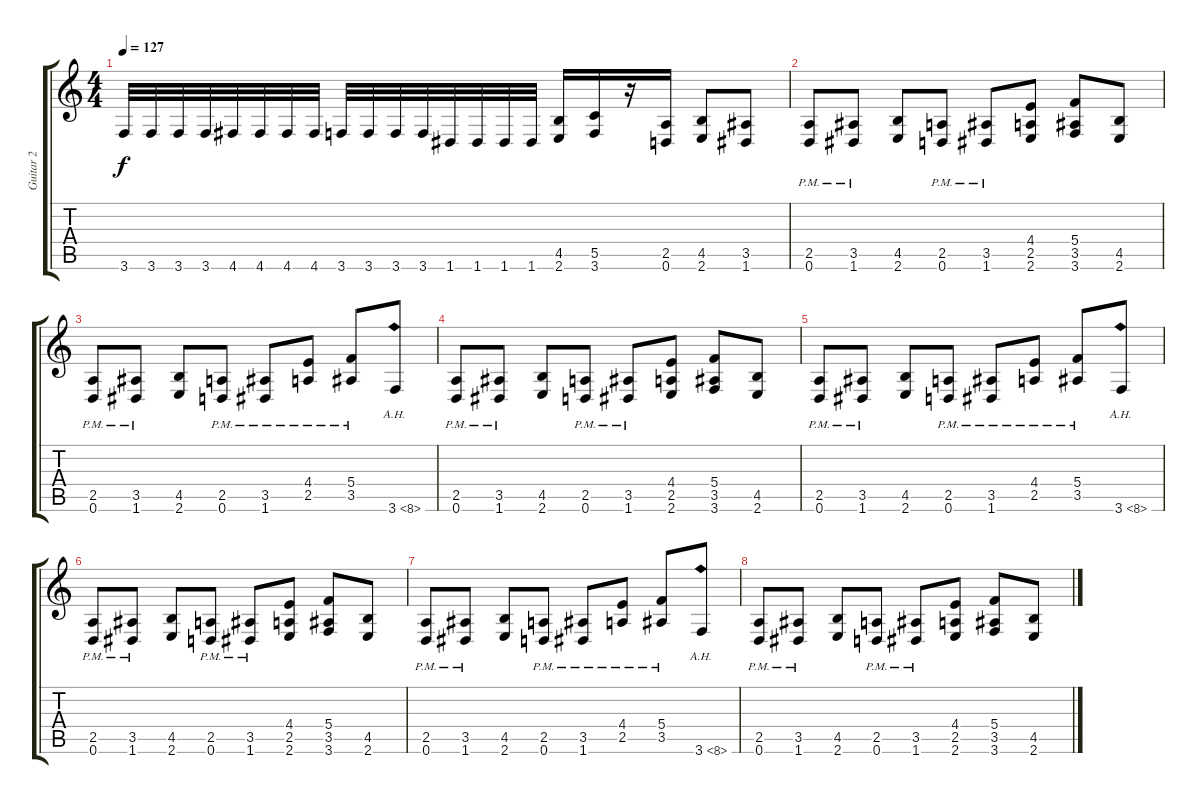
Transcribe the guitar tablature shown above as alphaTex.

\track ("Guitar 2" "Guitar 2") {instrument distortionguitar}
\staff {score tabs}
\tuning (D4 A3 F3 C3 G2 D2) {hide}
\ts (4 4)
\tempo 127
\clef g2
\ks c
3.6.32{dy f} 3.6.32 3.6.32 3.6.32 4.6.32 4.6.32 4.6.32 4.6.32 3.6.32 3.6.32 3.6.32 3.6.32 1.6.32 1.6.32 1.6.32 1.6.32 (4.5 2.6).16 (5.5 3.6).16 r.16 (2.5 0.6).16 (4.5 2.6).8 (3.5 1.6).8 |
(2.5{pm} 0.6{pm}).8 (3.5{pm} 1.6{pm}).8 (4.5 2.6).8 (2.5{pm} 0.6{pm}).8 (3.5{pm} 1.6{pm}).8 (4.4 2.5 2.6).8 (5.4 3.5 3.6).8 (4.5 2.6).8 |
(2.5{pm} 0.6{pm}).8 (3.5{pm} 1.6{pm}).8 (4.5 2.6).8 (2.5 0.6{pm}).8 (3.5{pm} 1.6{pm}).8 (4.4{pm} 2.5).8 (5.4{pm} 3.5{pm}).8 3.6{ah 5}.8 |
(2.5{pm} 0.6{pm}).8 (3.5{pm} 1.6{pm}).8 (4.5 2.6).8 (2.5{pm} 0.6{pm}).8 (3.5{pm} 1.6{pm}).8 (4.4 2.5 2.6).8 (5.4 3.5 3.6).8 (4.5 2.6).8 |
(2.5{pm} 0.6{pm}).8 (3.5{pm} 1.6{pm}).8 (4.5 2.6).8 (2.5 0.6{pm}).8 (3.5{pm} 1.6{pm}).8 (4.4{pm} 2.5).8 (5.4{pm} 3.5{pm}).8 3.6{ah 5}.8 |
(2.5{pm} 0.6{pm}).8 (3.5{pm} 1.6{pm}).8 (4.5 2.6).8 (2.5{pm} 0.6{pm}).8 (3.5{pm} 1.6{pm}).8 (4.4 2.5 2.6).8 (5.4 3.5 3.6).8 (4.5 2.6).8 |
(2.5{pm} 0.6{pm}).8 (3.5{pm} 1.6{pm}).8 (4.5 2.6).8 (2.5 0.6{pm}).8 (3.5{pm} 1.6{pm}).8 (4.4{pm} 2.5).8 (5.4{pm} 3.5{pm}).8 3.6{ah 5}.8 |
(2.5{pm} 0.6{pm}).8 (3.5{pm} 1.6{pm}).8 (4.5 2.6).8 (2.5{pm} 0.6{pm}).8 (3.5{pm} 1.6{pm}).8 (4.4 2.5 2.6).8 (5.4 3.5 3.6).8 (4.5 2.6).8
